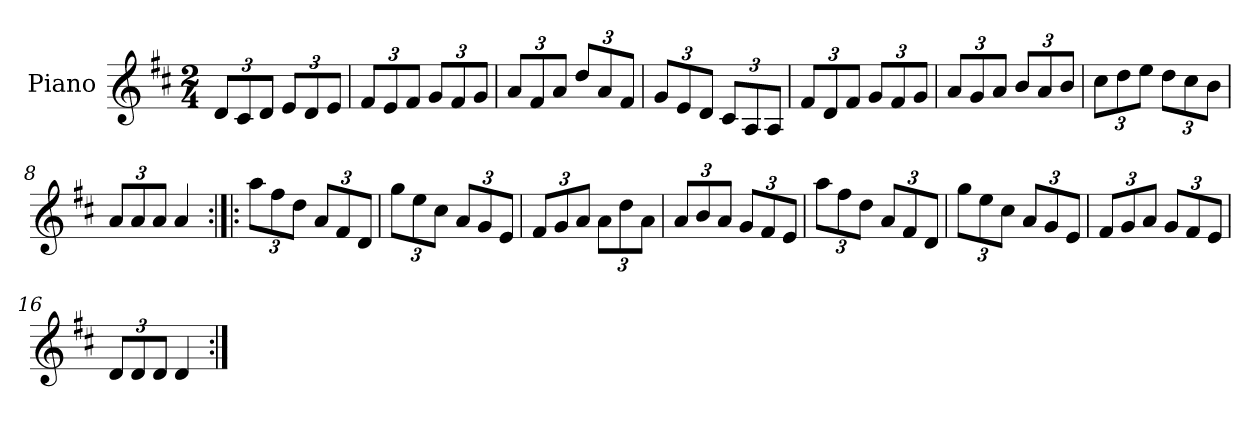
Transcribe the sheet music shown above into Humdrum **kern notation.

**kern
*part1
*staff1
*I"Piano
*I'Pno.
*clefG2
*k[f#c#]
*M2/4
*Xbrackettup
=1
12d/L
12c#/
12d/J
12e/L
12d/
12e/J
=2
12f#/L
12e/
12f#/J
12g/L
12f#/
12g/J
=3
12a/L
12f#/
12a/J
12dd/L
12a/
12f#/J
=4
12g/L
12e/
12d/J
12c#/L
12A/
12A/J
=5
12f#/L
12d/
12f#/J
12g/L
12f#/
12g/J
=6
12a/L
12g/
12a/J
12b/L
12a/
12b/J
=7
12cc#\L
12dd\
12ee\J
12dd\L
12cc#\
12b\J
=8
12a/L
12a/
12a/J
4a/
=9:|!|:
12aa\L
12ff#\
12dd\J
12a/L
12f#/
12d/J
=10
12gg\L
12ee\
12cc#\J
12a/L
12g/
12e/J
=11
12f#/L
12g/
12a/J
12a\L
12dd\
12a\J
=12
12a/L
12b/
12a/J
12g/L
12f#/
12e/J
=13
12aa\L
12ff#\
12dd\J
12a/L
12f#/
12d/J
=14
12gg\L
12ee\
12cc#\J
12a/L
12g/
12e/J
=15
12f#/L
12g/
12a/J
12g/L
12f#/
12e/J
=16
12d/L
12d/
12d/J
4d/
=:|!
*-
